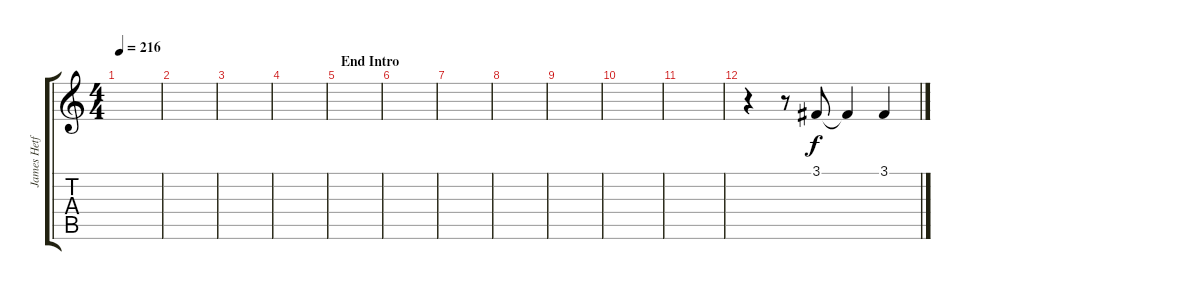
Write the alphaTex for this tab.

\track ("James Hetfield (Voices)" "James Hetf") {instrument cello}
\staff {score tabs}
\tuning (Eb4 Bb3 Gb3 Db3 Ab2 Eb2) {hide}
\ts (4 4)
\tempo 216
\clef g2
\ks c
|
|
|
|
\section ("" "End Intro")
|
|
|
|
|
|
|
r.4 r.8 3.1.8 3.1{t}.4 3.1.4
